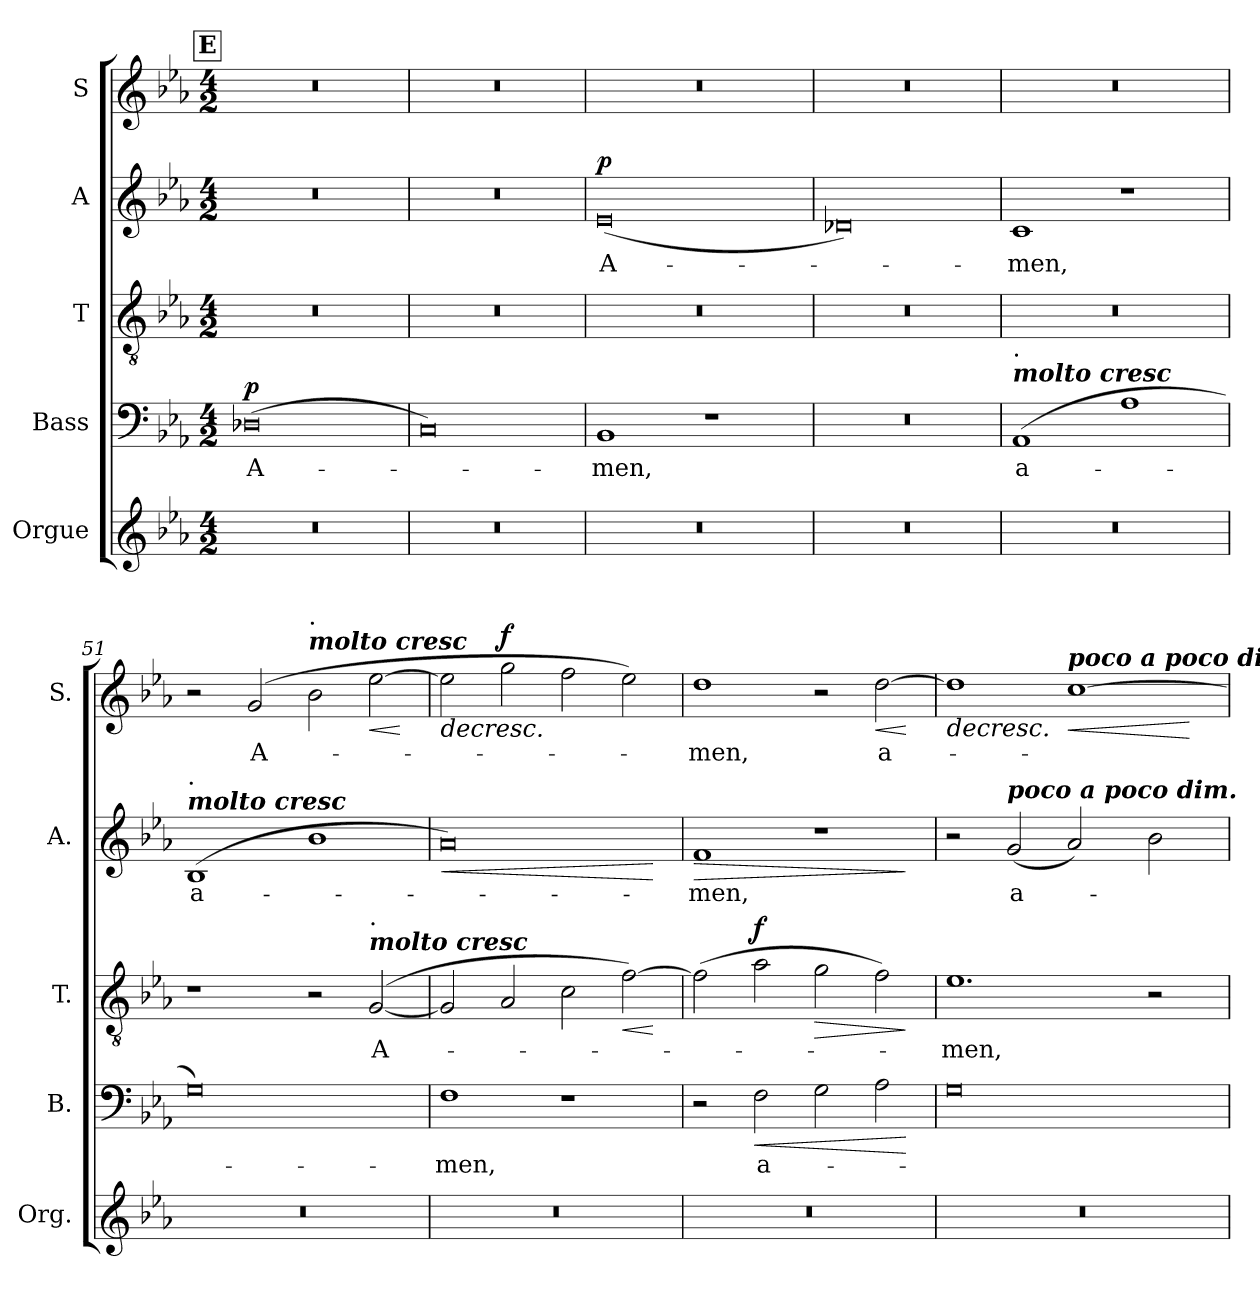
**kern	**kern	**text	**dynam	**kern	**text	**dynam	**kern	**text	**dynam	**kern	**text	**dynam
*part5	*part4	*part4	*part4	*part3	*part3	*part3	*part2	*part2	*part2	*part1	*part1	*part1
*staff5	*staff4	*staff4	*staff4	*staff3	*staff3	*staff3	*staff2	*staff2	*staff2	*staff1	*staff1	*staff1
*I"Orgue	*I"Bass	*	*	*I"T	*	*	*I"A	*	*	*I"S	*	*
*I'Org.	*I'B.	*	*	*I'T.	*	*	*I'A.	*	*	*I'S.	*	*
*clefG2	*clefF4	*	*	*clefGv2	*	*	*clefG2	*	*	*clefG2	*	*
*k[b-e-a-]	*k[b-e-a-]	*	*	*k[b-e-a-]	*	*	*k[b-e-a-]	*	*	*k[b-e-a-]	*	*
*M4/2	*M4/2	*	*	*M4/2	*	*	*M4/2	*	*	*M4/2	*	*
!!LO:REH:place=s1:a:B:fs=18:t=E
=46	=46	=46	=46	=46	=46	=46	=46	=46	=46	=46	=46	=46
!	!	!LO:LY:b	!LO:DY:a	!	!	!	!	!	!	!	!	!
0r	(>0D-X	A-	p	0r	.	.	0r	.	.	0r	.	.
=47	=47	=47	=47	=47	=47	=47	=47	=47	=47	=47	=47	=47
0r	0C)	.	.	0r	.	.	0r	.	.	0r	.	.
=48	=48	=48	=48	=48	=48	=48	=48	=48	=48	=48	=48	=48
!	!	!LO:LY:b	!	!	!	!	!	!LO:LY:b	!LO:DY:a	!	!	!
0r	1BB-	-men,	.	0r	.	.	(<0e-	A-	p	0r	.	.
.	1r	.	.	.	.	.	.	.	.	.	.	.
!!LO:LB:g=z
=49	=49	=49	=49	=49	=49	=49	=49	=49	=49	=49	=49	=49
0r	0r	.	.	0r	.	.	0d-X)	.	.	0r	.	.
=50	=50	=50	=50	=50	=50	=50	=50	=50	=50	=50	=50	=50
!	!LO:TX:a:Bi:t=molto cresc	!	!	!	!	!	!	!	!	!	!	!
!	!LO:TX:a:t=.	!	!	!	!	!	!	!	!	!	!	!
!	!	!LO:LY:b	!	!	!	!	!	!LO:LY:b	!	!	!	!
0r	(>1AA-	a-	.	0r	.	.	1c	-men,	.	0r	.	.
.	1A-	.	.	.	.	.	1r	.	.	.	.	.
=51	=51	=51	=51	=51	=51	=51	=51	=51	=51	=51	=51	=51
!	!	!	!	!	!	!	!LO:TX:a:Bi:t=molto cresc	!	!	!	!	!
!	!	!	!	!	!	!	!LO:TX:a:t=.	!	!	!	!	!
!	!	!	!	!	!	!	!	!LO:LY:b	!	!	!	!
0r	0G)	.	.	1r	.	.	(>1B-	a-	.	2r	.	.
!	!	!	!	!	!	!	!	!	!	!	!LO:LY:b	!
.	.	.	.	.	.	.	.	.	.	(>2g/	A-	.
!	!	!	!	!	!	!	!	!	!	!LO:TX:a:Bi:t=molto cresc	!	!
!	!	!	!	!	!	!	!	!	!	!LO:TX:a:t=.	!	!
.	.	.	.	2r	.	.	1b-	.	.	2b-\	.	.
!	!	!	!	!LO:TX:a:Bi:t=molto cresc	!	!	!	!	!	!	!	!
!	!	!	!	!LO:TX:a:t=.	!	!	!	!	!	!	!	!
!	!	!	!	!	!LO:LY:b	!	!	!	!	!	!	!LO:HP:b
.	.	.	.	(>[2G/	A-	.	.	.	.	[2ee-\	.	<
.	.	.	.	.	.	.	.	.	.	.	.	[
=52	=52	=52	=52	=52	=52	=52	=52	=52	=52	=52	=52	=52
!	!	!LO:LY:b	!	!	!	!	!	!	!LO:HP:b	!	!	!LO:HP:b
0r	1F	-men,	.	2G/]	.	.	0a-)	.	<	2ee-\]	.	>
!	!	!	!	!	!	!	!	!	!	!	!	!LO:DY:a
.	.	.	.	2A-/	.	.	.	.	.	2gg\	.	f
.	1r	.	.	2c\	.	.	.	.	.	2ff\	.	.
!	!	!	!	!	!	!LO:HP:b	!	!	!	!	!	!
.	.	.	.	[2f\)	.	<	.	.	.	2ee-\)	.	.
.	.	.	.	.	.	[	.	.	[	.	.	]
!!LO:PB:g=z
=53	=53	=53	=53	=53	=53	=53	=53	=53	=53	=53	=53	=53
!	!	!	!	!	!	!	!	!LO:LY:b	!LO:HP:b	!	!LO:LY:b	!
0r	2r	.	.	(>2f\]	.	.	1f	-men,	>	1dd	-men,	.
!	!	!LO:LY:b	!LO:HP:b	!	!	!LO:DY:a	!	!	!	!	!	!
.	2F\	a-	<	2a-\	.	f	.	.	.	.	.	.
!	!	!	!	!	!	!LO:HP:b	!	!	!	!	!	!
.	2G\	.	.	2g\	.	>	1r	.	.	2r	.	.
!	!	!	!	!	!	!	!	!	!	!	!LO:LY:b	!LO:HP:b
.	2A-\	.	.	2f\)	.	.	.	.	.	[2dd\	a-	<
.	.	.	[	.	.	]	.	.	]	.	.	[
=54	=54	=54	=54	=54	=54	=54	=54	=54	=54	=54	=54	=54
!	!	!	!	!	!LO:LY:b	!	!	!	!	!	!	!LO:HP:b
0r	0G	.	.	1.e-	-men,	.	2r	.	.	1dd]	.	>
!	!	!	!	!	!	!	!LO:TX:a:Bi:t=poco a poco dim.	!	!	!	!	!
!	!	!	!	!	!	!	!	!LO:LY:b	!	!	!	!
.	.	.	.	.	.	.	(>2g/	a-	.	.	.	.
!	!	!	!	!	!	!	!	!	!	!LO:TX:a:Bi:t=poco a poco dim.	!	!
!	!	!	!	!	!	!	!	!	!	!	!	!LO:HP:b
.	.	.	.	.	.	.	2a-/)	.	.	[1cc	.	<
.	.	.	.	2r	.	.	2b-\	.	.	.	.	.
.	.	.	.	.	.	.	.	.	.	.	.	] [
=	=	=	=	=	=	=	=	=	=	=	=	=
*-	*-	*-	*-	*-	*-	*-	*-	*-	*-	*-	*-	*-
